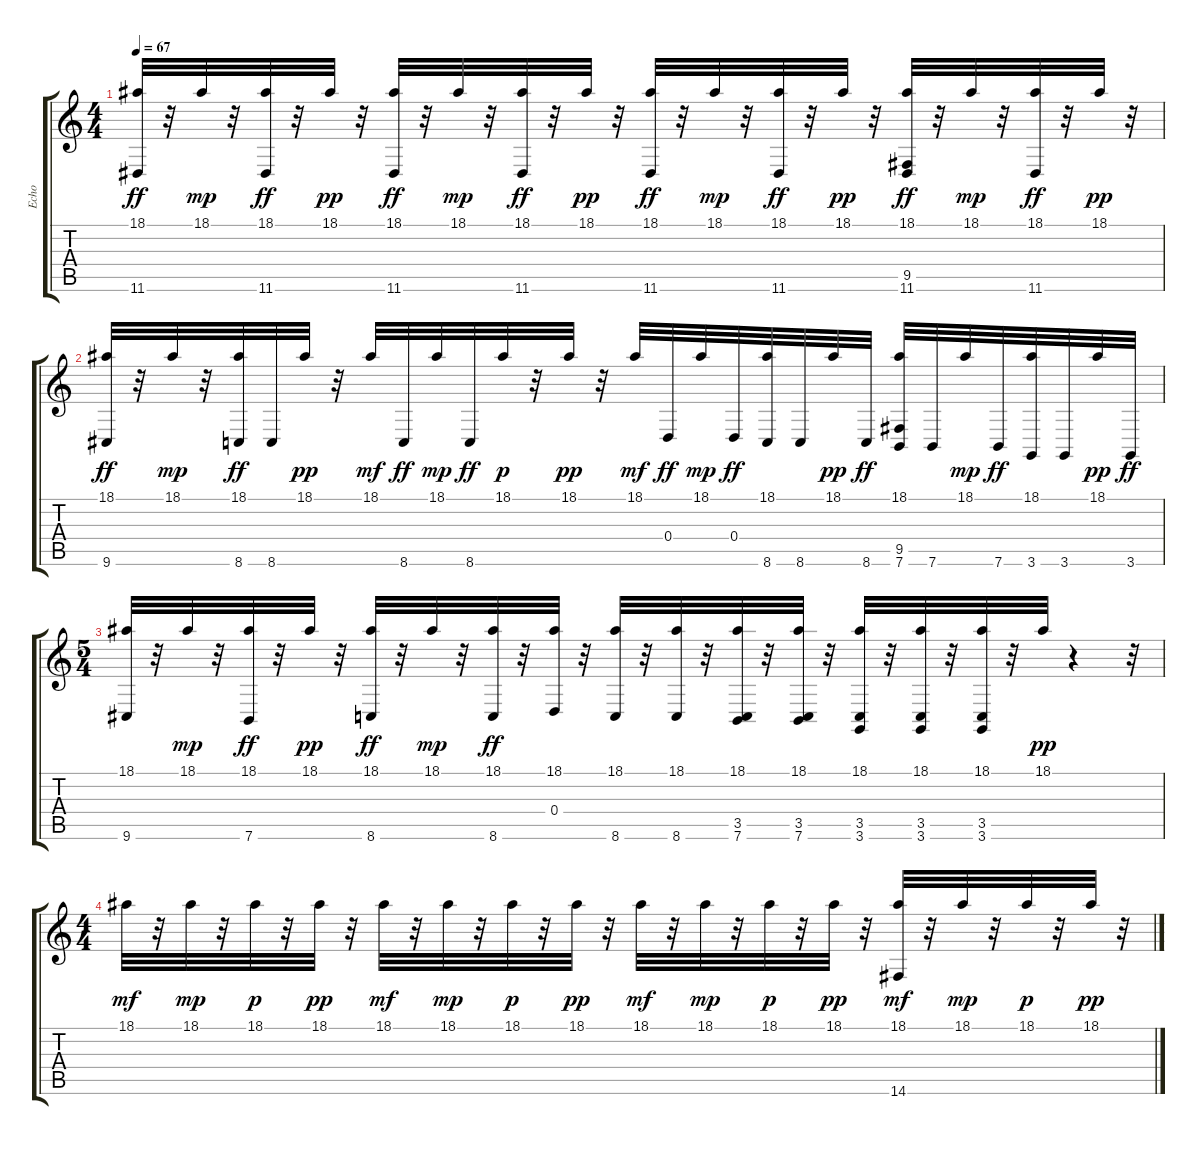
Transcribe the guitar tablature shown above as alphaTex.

\track ("Echo" "Echo") {instrument acousticgrandpiano}
\staff {score tabs}
\tuning (E4 B3 G3 D3 A2 E2) {hide}
\ts (4 4)
\tempo 67
\clef g2
\ks c
(18.1 11.6).32{dy ff} r.32 18.1.32{dy mp} r.32 (18.1 11.6).32{dy ff} r.32 18.1.32{dy pp} r.32 (18.1 11.6).32{dy ff} r.32 18.1.32{dy mp} r.32 (18.1 11.6).32{dy ff} r.32 18.1.32{dy pp} r.32 (18.1 11.6).32{dy ff} r.32 18.1.32{dy mp} r.32 (18.1 11.6).32{dy ff} r.32 18.1.32{dy pp} r.32 (18.1 9.5 11.6).32{dy ff} r.32 18.1.32{dy mp} r.32 (18.1 11.6).32{dy ff} r.32 18.1.32{dy pp} r.32 |
(18.1 9.6).32{dy ff} r.32 18.1.32{dy mp} r.32 (18.1 8.6).32{dy ff} 8.6.32 18.1.32{dy pp} r.32 18.1.32{dy mf} 8.6.32{dy ff} 18.1.32{dy mp} 8.6.32{dy ff} 18.1.32{dy p} r.32 18.1.32{dy pp} r.32 18.1.32{dy mf} 0.4.32{dy ff} 18.1.32{dy mp} 0.4.32{dy ff} (18.1 8.6).32 8.6.32 18.1.32{dy pp} 8.6.32{dy ff} (18.1 9.5 7.6).32 7.6.32 18.1.32{dy mp} 7.6.32{dy ff} (18.1 3.6).32 3.6.32 18.1.32{dy pp} 3.6.32{dy ff} |
\ts (5 4)
(18.1 9.6).32 r.32 18.1.32{dy mp} r.32 (18.1 7.6).32{dy ff} r.32 18.1.32{dy pp} r.32 (18.1 8.6).32{dy ff} r.32 18.1.32{dy mp} r.32 (18.1 8.6).32{dy ff} r.32 (18.1 0.4).32 r.32 (18.1 8.6).32 r.32 (18.1 8.6).32 r.32 (18.1 3.5 7.6).32 r.32 (18.1 3.5 7.6).32 r.32 (18.1 3.5 3.6).32 r.32 (18.1 3.5 3.6).32 r.32 (18.1 3.5 3.6).32 r.32 18.1.32{dy pp} r.4 r.32 |
\ts (4 4)
18.1.32{dy mf} r.32 18.1.32{dy mp} r.32 18.1.32{dy p} r.32 18.1.32{dy pp} r.32 18.1.32{dy mf} r.32 18.1.32{dy mp} r.32 18.1.32{dy p} r.32 18.1.32{dy pp} r.32 18.1.32{dy mf} r.32 18.1.32{dy mp} r.32 18.1.32{dy p} r.32 18.1.32{dy pp} r.32 (18.1 14.6).32{dy mf} r.32 18.1.32{dy mp} r.32 18.1.32{dy p} r.32 18.1.32{dy pp} r.32
